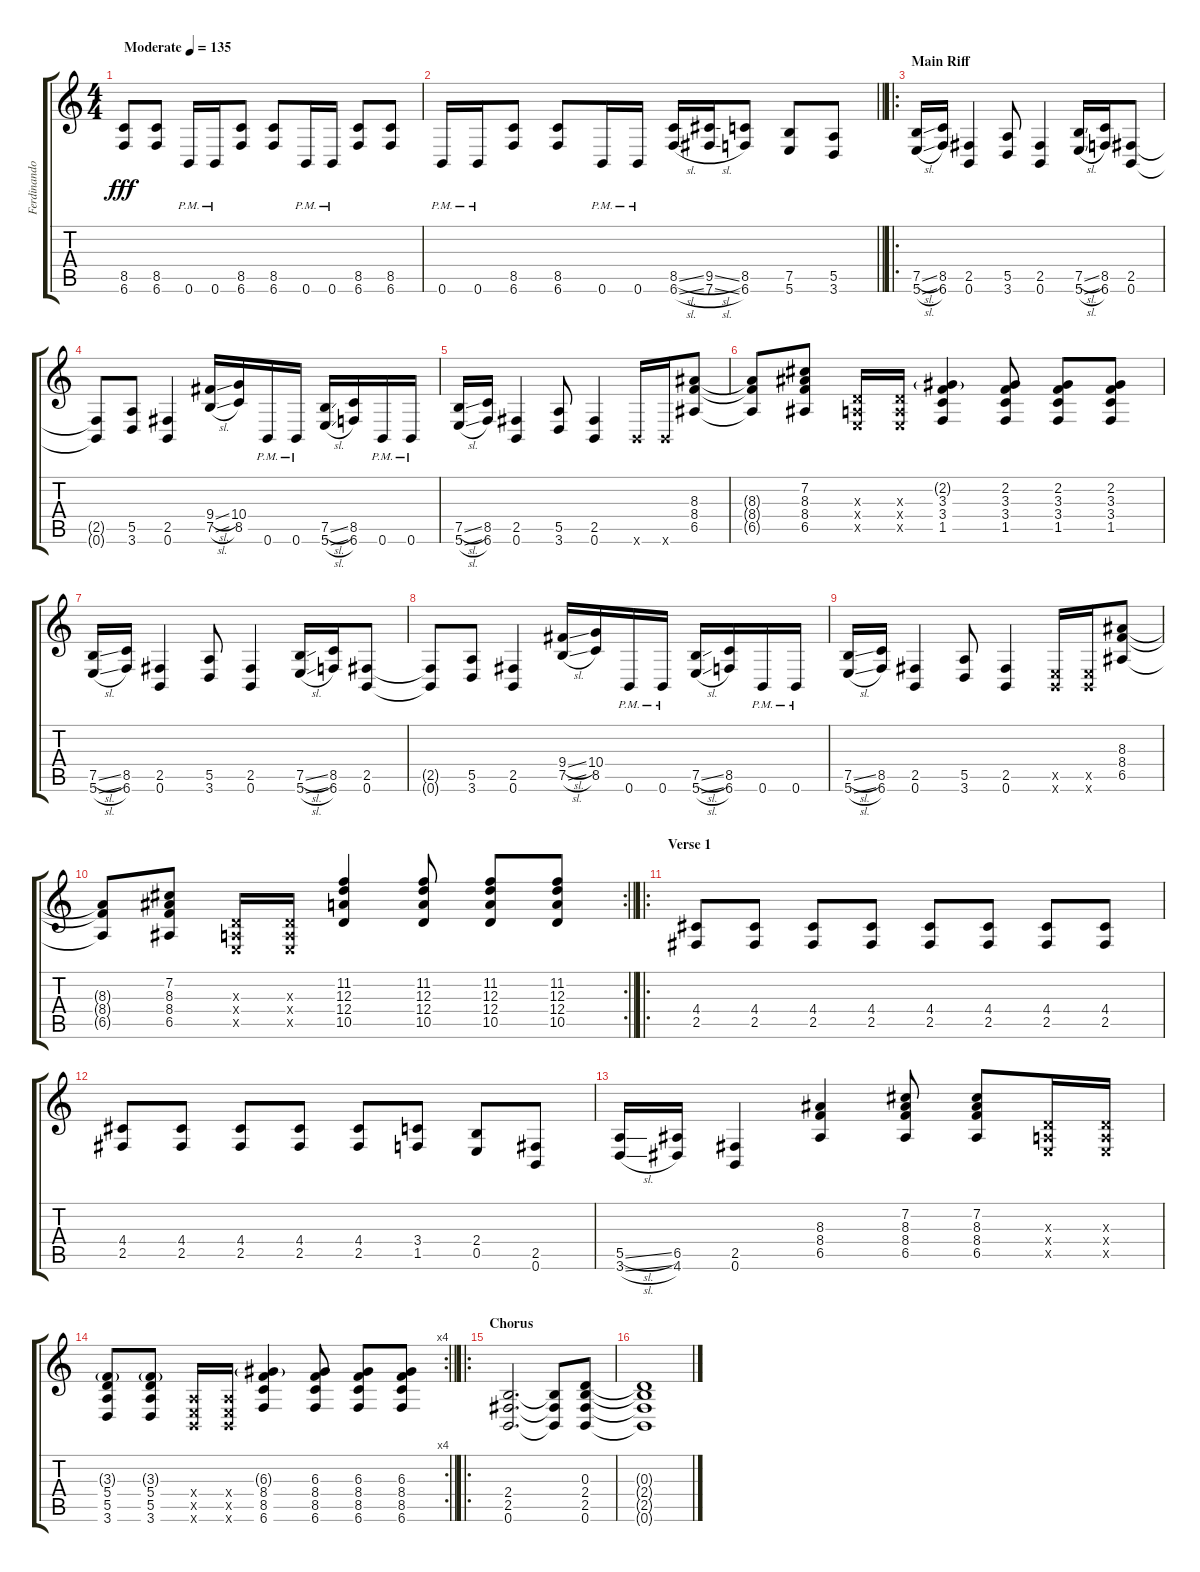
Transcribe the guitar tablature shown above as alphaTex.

\track ("Ferdinando \"Herr Morbid\" Marchisio (Rhyt" "Ferdinando") {instrument distortionguitar}
\staff {score tabs}
\tuning (B3 Gb3 D3 A2 E2 B1) {hide}
\ts (4 4)
\tempo (135 "Moderate")
\clef g2
\ks c
(8.5 6.6).8{dy fff instrument distortionguitar} (8.5 6.6).8 0.6{pm}.16 0.6{pm}.16 (8.5 6.6).8 (8.5 6.6).8 0.6{pm}.16 0.6{pm}.16 (8.5 6.6).8 (8.5 6.6).8 |
\barLineRight lightlight
0.6{pm}.16 0.6{pm}.16 (8.5 6.6).8 (8.5 6.6).8 0.6{pm}.16 0.6{pm}.16 (8.5{sl} 6.6{sl}).16 (9.5{sl} 7.6{sl}).16 (8.5 6.6).8 (7.5 5.6).8 (5.5 3.6).8 |
\ro
\section ("" "Main Riff")
(7.5{sl} 5.6{sl}).16 (8.5 6.6).16 (2.5 0.6).4 (5.5 3.6).8 (2.5 0.6).4 (7.5{sl} 5.6{sl}).16 (8.5 6.6).16 (2.5 0.6).8 |
(2.5{t} 0.6{t}).8 (5.5 3.6).8 (2.5 0.6).4 (9.4{sl} 7.5{sl}).16 (10.4 8.5).16 0.6{pm}.16 0.6{pm}.16 (7.5{sl} 5.6{sl}).16 (8.5 6.6).16 0.6{pm}.16 0.6{pm}.16 |
(7.5{sl} 5.6{sl}).16 (8.5 6.6).16 (2.5 0.6).4 (5.5 3.6).8 (2.5 0.6).4 0.6{x}.16 0.6{x}.16 (8.3 8.4 6.5).8 |
(8.3{t} 8.4{t} 6.5{t}).8 (7.2 8.3 8.4 6.5).8 (0.3{x} 0.4{x} 0.5{x}).16 (0.3{x} 0.4{x} 0.5{x}).16 (2.2{g} 3.3 3.4 1.5).4 (2.2 3.3 3.4 1.5).8 (2.2 3.3 3.4 1.5).8 (2.2 3.3 3.4 1.5).8 |
(7.5{sl} 5.6{sl}).16 (8.5 6.6).16 (2.5 0.6).4 (5.5 3.6).8 (2.5 0.6).4 (7.5{sl} 5.6{sl}).16 (8.5 6.6).16 (2.5 0.6).8 |
(2.5{t} 0.6{t}).8 (5.5 3.6).8 (2.5 0.6).4 (9.4{sl} 7.5{sl}).16 (10.4 8.5).16 0.6{pm}.16 0.6{pm}.16 (7.5{sl} 5.6{sl}).16 (8.5 6.6).16 0.6{pm}.16 0.6{pm}.16 |
(7.5{sl} 5.6{sl}).16 (8.5 6.6).16 (2.5 0.6).4 (5.5 3.6).8 (2.5 0.6).4 (0.5{x} 0.6{x}).16 (0.5{x} 0.6{x}).16 (8.3 8.4 6.5).8 |
\rc 2
\barLineRight lightlight
(8.3{t} 8.4{t} 6.5{t}).8 (7.2 8.3 8.4 6.5).8 (0.3{x} 0.4{x} 0.5{x}).16 (0.3{x} 0.4{x} 0.5{x}).16 (11.2 12.3 12.4 10.5).4 (11.2 12.3 12.4 10.5).8 (11.2 12.3 12.4 10.5).8 (11.2 12.3 12.4 10.5).8 |
\ro
\section ("" "Verse 1")
(4.4 2.5).8 (4.4 2.5).8 (4.4 2.5).8 (4.4 2.5).8 (4.4 2.5).8 (4.4 2.5).8 (4.4 2.5).8 (4.4 2.5).8 |
(4.4 2.5).8 (4.4 2.5).8 (4.4 2.5).8 (4.4 2.5).8 (4.4 2.5).8 (3.4 1.5).8 (2.4 0.5).8 (2.5 0.6).8 |
(5.5{sl} 3.6{sl}).16 (6.5 4.6).16 (2.5 0.6).4 (8.3 8.4 6.5).4 (7.2 8.3 8.4 6.5).8 (7.2 8.3 8.4 6.5).8 (0.3{x} 0.4{x} 0.5{x}).16 (0.3{x} 0.4{x} 0.5{x}).16 |
\rc 4
\barLineRight lightlight
(3.3{g} 5.4 5.5 3.6).8 (3.3{g} 5.4 5.5 3.6).8 (0.4{x} 0.5{x} 0.6{x}).16 (0.4{x} 0.5{x} 0.6{x}).16 (6.3{g} 8.4 8.5 6.6).4 (6.3 8.4 8.5 6.6).8 (6.3 8.4 8.5 6.6).8 (6.3 8.4 8.5 6.6).8 |
\ro
\section ("" "Chorus")
(2.4 2.5 0.6).2{d} (2.4{t} 2.5{t} 0.6{t}).8 (0.3 2.4 2.5 0.6).8 |
(0.3{t} 2.4{t} 2.5{t} 0.6{t}).1
